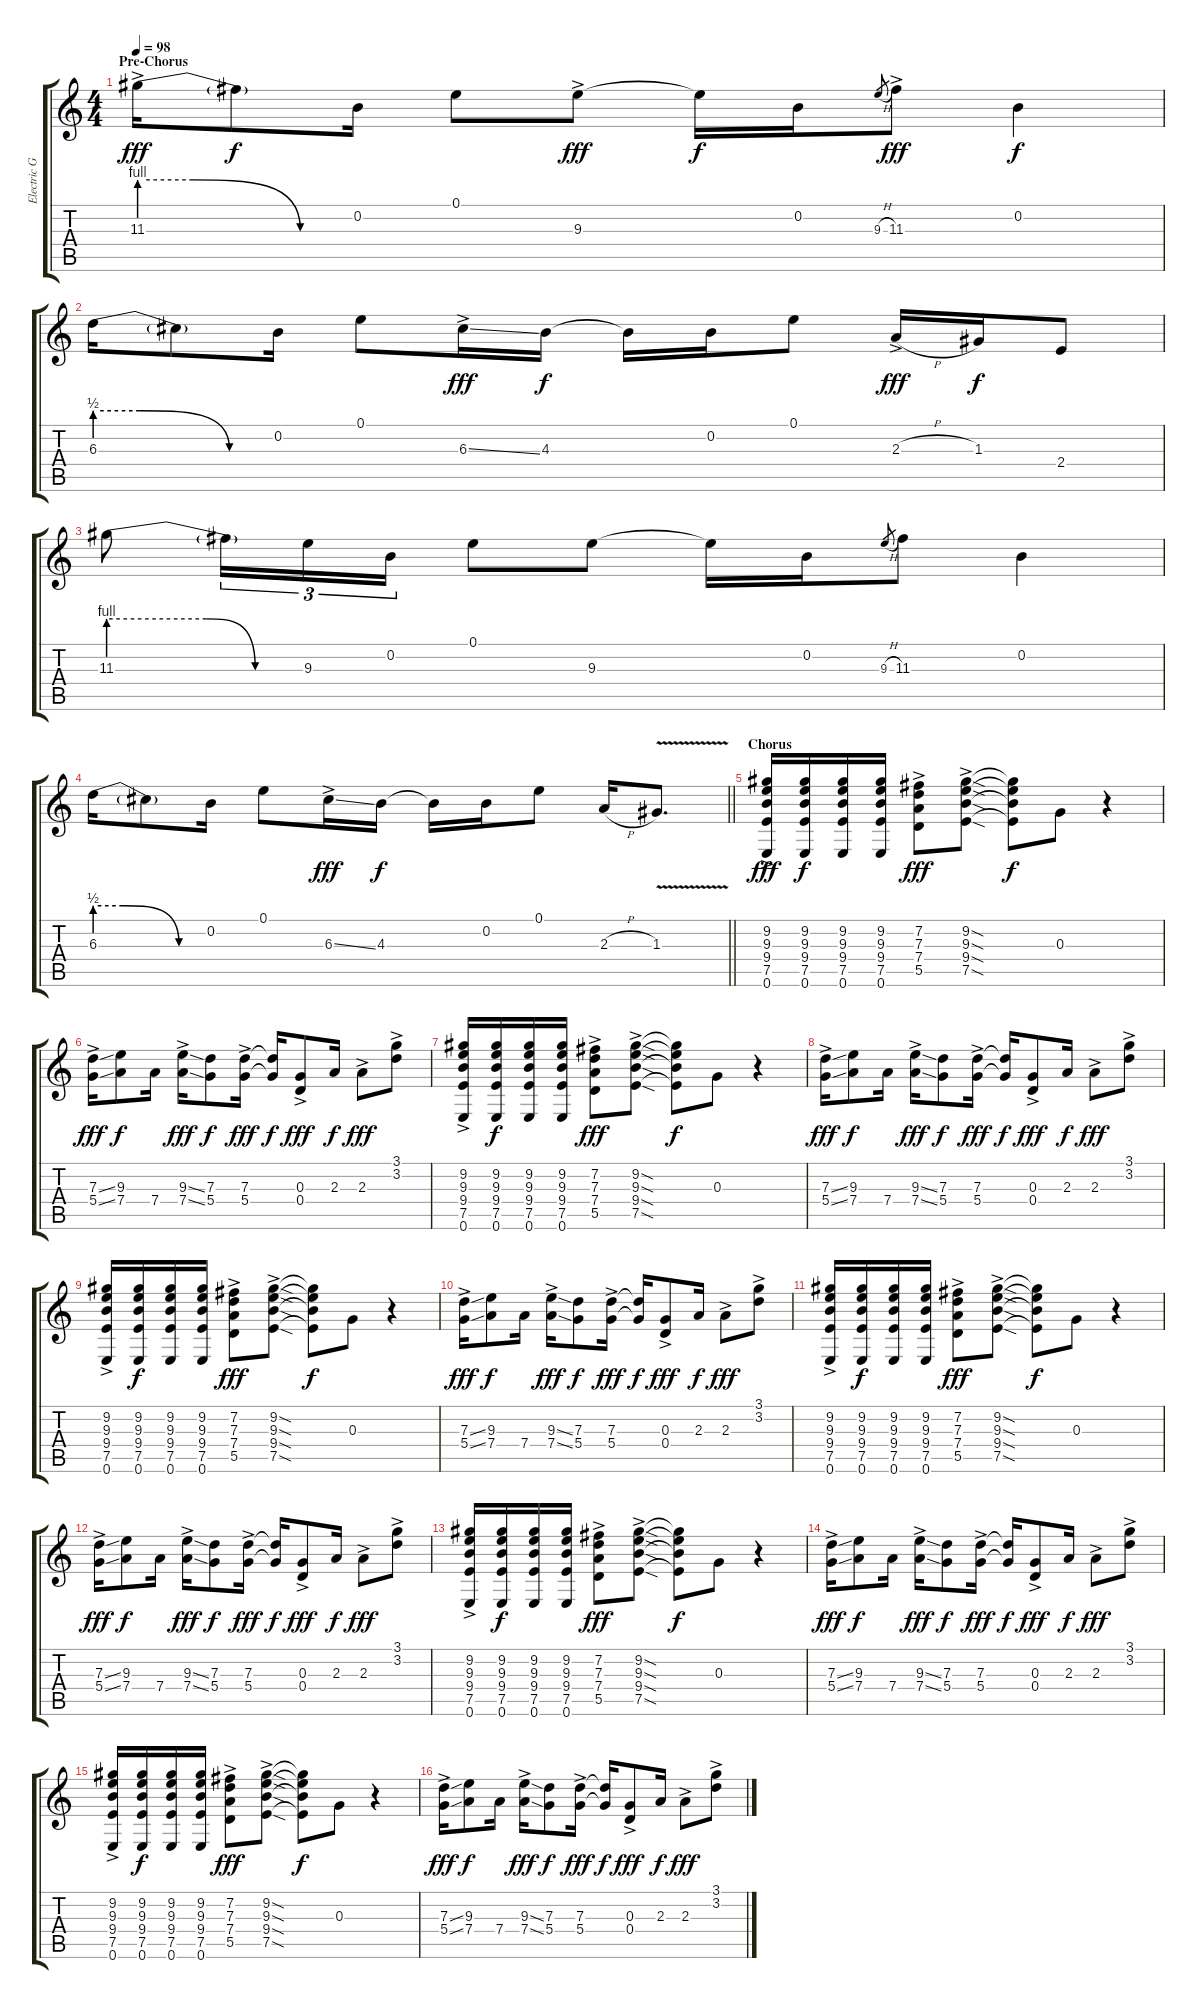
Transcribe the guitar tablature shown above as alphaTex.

\track ("Electric Guitar 1" "Electric G") {instrument electricguitarjazz}
\staff {score tabs}
\tuning (E4 B3 G3 D3 A2 E2) {hide}
\ts (4 4)
\section ("" "Pre-Chorus")
\tempo 98
\clef g2
\ks c
11.3{be (custom 0 4 15 4 45 0 60 0) ac}.16{dy fff} 11.3{t}.8{dy f} 0.2.16 0.1.8 9.3{ac}.8{dy fff} 9.3{t}.16{dy f} 0.2.16 9.3{h}.8{gr} 11.3{ac}.8{dy fff} 0.2.4{dy f} |
6.3{be (custom 0 2 15 2 45 0 60 0)}.16 6.3{t}.8 0.2.16 0.1.8 6.3{ss ac}.16{dy fff} 4.3.16{dy f} 4.3{t}.16 0.2.16 0.1.8 2.3{h ac}.16{dy fff} 1.3.16{dy f} 2.4.8 |
11.3{be (custom 0 4 30 4 45 0 60 0)}.8 11.3{t}.16{tu (3 2)} 9.3.16{tu (3 2)} 0.2.16{tu (3 2)} 0.1.8 9.3.8 9.3{t}.16 0.2.16 9.3{h}.8{gr} 11.3.8 0.2.4 |
\barLineRight lightlight
6.3{be (custom 0 2 15 2 45 0 60 0)}.16 6.3{t}.8 0.2.16 0.1.8 6.3{ss ac}.16{dy fff} 4.3.16{dy f} 4.3{t}.16 0.2.16 0.1.8 2.3{h}.16 1.3{v}.8{d} |
\section ("" "Chorus")
(9.2{ac} 9.3{ac} 9.4{ac} 7.5{ac} 0.6{ac}).16{dy fff volume 13 instrument overdrivenguitar} (9.2 9.3 9.4 7.5 0.6).16{dy f} (9.2 9.3 9.4 7.5 0.6).16 (9.2 9.3 9.4 7.5 0.6).16 (7.2{ac} 7.3{ac} 7.4{ac} 5.5{ac}).8{dy fff} (9.2{sod ac} 9.3{sod ac} 9.4{sod ac} 7.5{sod ac}).8 (9.2{t} 9.3{t} 9.4{t} 7.5{t}).8{dy f} 0.3.8 r.4 |
(7.3{ss ac} 5.4{ss ac}).16{dy fff} (9.3 7.4).8{dy f} 7.4.16 (9.3{ss ac} 7.4{ss ac}).16{dy fff} (7.3 5.4).8{dy f} (7.3{ac} 5.4{ac}).16{dy fff} (7.3{t} 5.4{t}).16{dy f} (0.3{ac} 0.4{ac}).8{dy fff} 2.3.16{dy f} 2.3{ac}.8{dy fff} (3.1{ac} 3.2{ac}).8 |
(9.2{ac} 9.3{ac} 9.4{ac} 7.5{ac} 0.6{ac}).16 (9.2 9.3 9.4 7.5 0.6).16{dy f} (9.2 9.3 9.4 7.5 0.6).16 (9.2 9.3 9.4 7.5 0.6).16 (7.2{ac} 7.3{ac} 7.4{ac} 5.5{ac}).8{dy fff} (9.2{sod ac} 9.3{sod ac} 9.4{sod ac} 7.5{sod ac}).8 (9.2{t} 9.3{t} 9.4{t} 7.5{t}).8{dy f} 0.3.8 r.4 |
(7.3{ss ac} 5.4{ss ac}).16{dy fff} (9.3 7.4).8{dy f} 7.4.16 (9.3{ss ac} 7.4{ss ac}).16{dy fff} (7.3 5.4).8{dy f} (7.3{ac} 5.4{ac}).16{dy fff} (7.3{t} 5.4{t}).16{dy f} (0.3{ac} 0.4{ac}).8{dy fff} 2.3.16{dy f} 2.3{ac}.8{dy fff} (3.1{ac} 3.2{ac}).8 |
(9.2{ac} 9.3{ac} 9.4{ac} 7.5{ac} 0.6{ac}).16 (9.2 9.3 9.4 7.5 0.6).16{dy f} (9.2 9.3 9.4 7.5 0.6).16 (9.2 9.3 9.4 7.5 0.6).16 (7.2{ac} 7.3{ac} 7.4{ac} 5.5{ac}).8{dy fff} (9.2{sod ac} 9.3{sod ac} 9.4{sod ac} 7.5{sod ac}).8 (9.2{t} 9.3{t} 9.4{t} 7.5{t}).8{dy f} 0.3.8 r.4 |
(7.3{ss ac} 5.4{ss ac}).16{dy fff} (9.3 7.4).8{dy f} 7.4.16 (9.3{ss ac} 7.4{ss ac}).16{dy fff} (7.3 5.4).8{dy f} (7.3{ac} 5.4{ac}).16{dy fff} (7.3{t} 5.4{t}).16{dy f} (0.3{ac} 0.4{ac}).8{dy fff} 2.3.16{dy f} 2.3{ac}.8{dy fff} (3.1{ac} 3.2{ac}).8 |
(9.2{ac} 9.3{ac} 9.4{ac} 7.5{ac} 0.6{ac}).16 (9.2 9.3 9.4 7.5 0.6).16{dy f} (9.2 9.3 9.4 7.5 0.6).16 (9.2 9.3 9.4 7.5 0.6).16 (7.2{ac} 7.3{ac} 7.4{ac} 5.5{ac}).8{dy fff} (9.2{sod ac} 9.3{sod ac} 9.4{sod ac} 7.5{sod ac}).8 (9.2{t} 9.3{t} 9.4{t} 7.5{t}).8{dy f} 0.3.8 r.4 |
(7.3{ss ac} 5.4{ss ac}).16{dy fff} (9.3 7.4).8{dy f} 7.4.16 (9.3{ss ac} 7.4{ss ac}).16{dy fff} (7.3 5.4).8{dy f} (7.3{ac} 5.4{ac}).16{dy fff} (7.3{t} 5.4{t}).16{dy f} (0.3{ac} 0.4{ac}).8{dy fff} 2.3.16{dy f} 2.3{ac}.8{dy fff} (3.1{ac} 3.2{ac}).8 |
(9.2{ac} 9.3{ac} 9.4{ac} 7.5{ac} 0.6{ac}).16 (9.2 9.3 9.4 7.5 0.6).16{dy f} (9.2 9.3 9.4 7.5 0.6).16 (9.2 9.3 9.4 7.5 0.6).16 (7.2{ac} 7.3{ac} 7.4{ac} 5.5{ac}).8{dy fff} (9.2{sod ac} 9.3{sod ac} 9.4{sod ac} 7.5{sod ac}).8 (9.2{t} 9.3{t} 9.4{t} 7.5{t}).8{dy f} 0.3.8 r.4 |
(7.3{ss ac} 5.4{ss ac}).16{dy fff} (9.3 7.4).8{dy f} 7.4.16 (9.3{ss ac} 7.4{ss ac}).16{dy fff} (7.3 5.4).8{dy f} (7.3{ac} 5.4{ac}).16{dy fff} (7.3{t} 5.4{t}).16{dy f} (0.3{ac} 0.4{ac}).8{dy fff} 2.3.16{dy f} 2.3{ac}.8{dy fff} (3.1{ac} 3.2{ac}).8 |
(9.2{ac} 9.3{ac} 9.4{ac} 7.5{ac} 0.6{ac}).16 (9.2 9.3 9.4 7.5 0.6).16{dy f} (9.2 9.3 9.4 7.5 0.6).16 (9.2 9.3 9.4 7.5 0.6).16 (7.2{ac} 7.3{ac} 7.4{ac} 5.5{ac}).8{dy fff} (9.2{sod ac} 9.3{sod ac} 9.4{sod ac} 7.5{sod ac}).8 (9.2{t} 9.3{t} 9.4{t} 7.5{t}).8{dy f} 0.3.8 r.4 |
(7.3{ss ac} 5.4{ss ac}).16{dy fff} (9.3 7.4).8{dy f} 7.4.16 (9.3{ss ac} 7.4{ss ac}).16{dy fff} (7.3 5.4).8{dy f} (7.3{ac} 5.4{ac}).16{dy fff} (7.3{t} 5.4{t}).16{dy f} (0.3{ac} 0.4{ac}).8{dy fff} 2.3.16{dy f} 2.3{ac}.8{dy fff} (3.1{ac} 3.2{ac}).8
